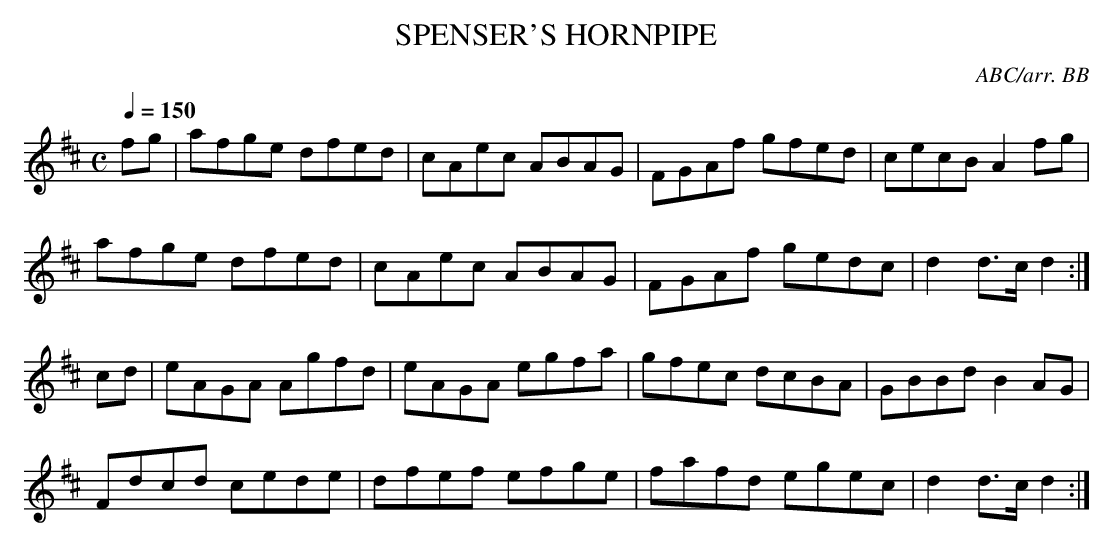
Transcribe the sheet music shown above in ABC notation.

X:1
T:SPENSER'S HORNPIPE
C:ABC/arr. BB
M:C
L:1/8
Q:1/4=150
K:D
fg|afge dfed|cAec ABAG|FGAf gfed|cecB A2fg|
afge dfed|cAec ABAG|FGAf gedc|d2d>c d2 :|
cd|eAGA Agfd|eAGA egfa|gfec dcBA|GBBd B2AG|
Fdcd cede|dfef efge|fafd egec|d2d>c d2 :|
